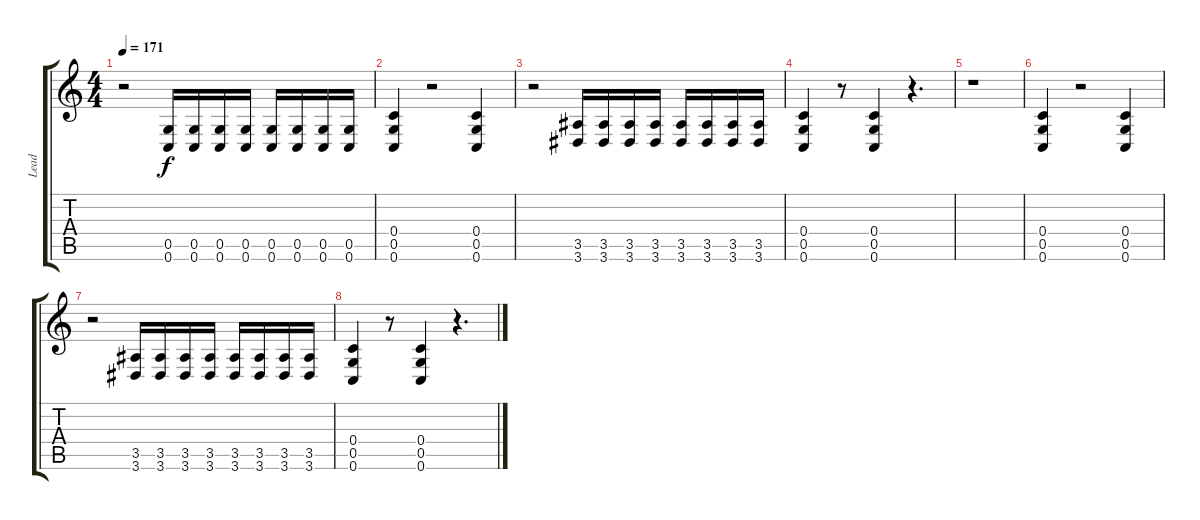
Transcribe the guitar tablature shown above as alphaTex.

\track ("Lead" "Lead") {instrument distortionguitar}
\staff {score tabs}
\tuning (D4 A3 F3 C3 G2 C2) {hide}
\ts (4 4)
\tempo 171
\clef g2
\ks c
r.2{dy f} (0.5 0.6).16 (0.5 0.6).16 (0.5 0.6).16 (0.5 0.6).16 (0.5 0.6).16 (0.5 0.6).16 (0.5 0.6).16 (0.5 0.6).16 |
(0.4 0.5 0.6).4 r.2 (0.4 0.5 0.6).4 |
r.2 (3.5 3.6).16 (3.5 3.6).16 (3.5 3.6).16 (3.5 3.6).16 (3.5 3.6).16 (3.5 3.6).16 (3.5 3.6).16 (3.5 3.6).16 |
(0.4 0.5 0.6).4 r.8 (0.4 0.5 0.6).4 r.4{d} |
r.1 |
(0.4 0.5 0.6).4 r.2 (0.4 0.5 0.6).4 |
r.2 (3.5 3.6).16 (3.5 3.6).16 (3.5 3.6).16 (3.5 3.6).16 (3.5 3.6).16 (3.5 3.6).16 (3.5 3.6).16 (3.5 3.6).16 |
(0.4 0.5 0.6).4 r.8 (0.4 0.5 0.6).4 r.4{d}
